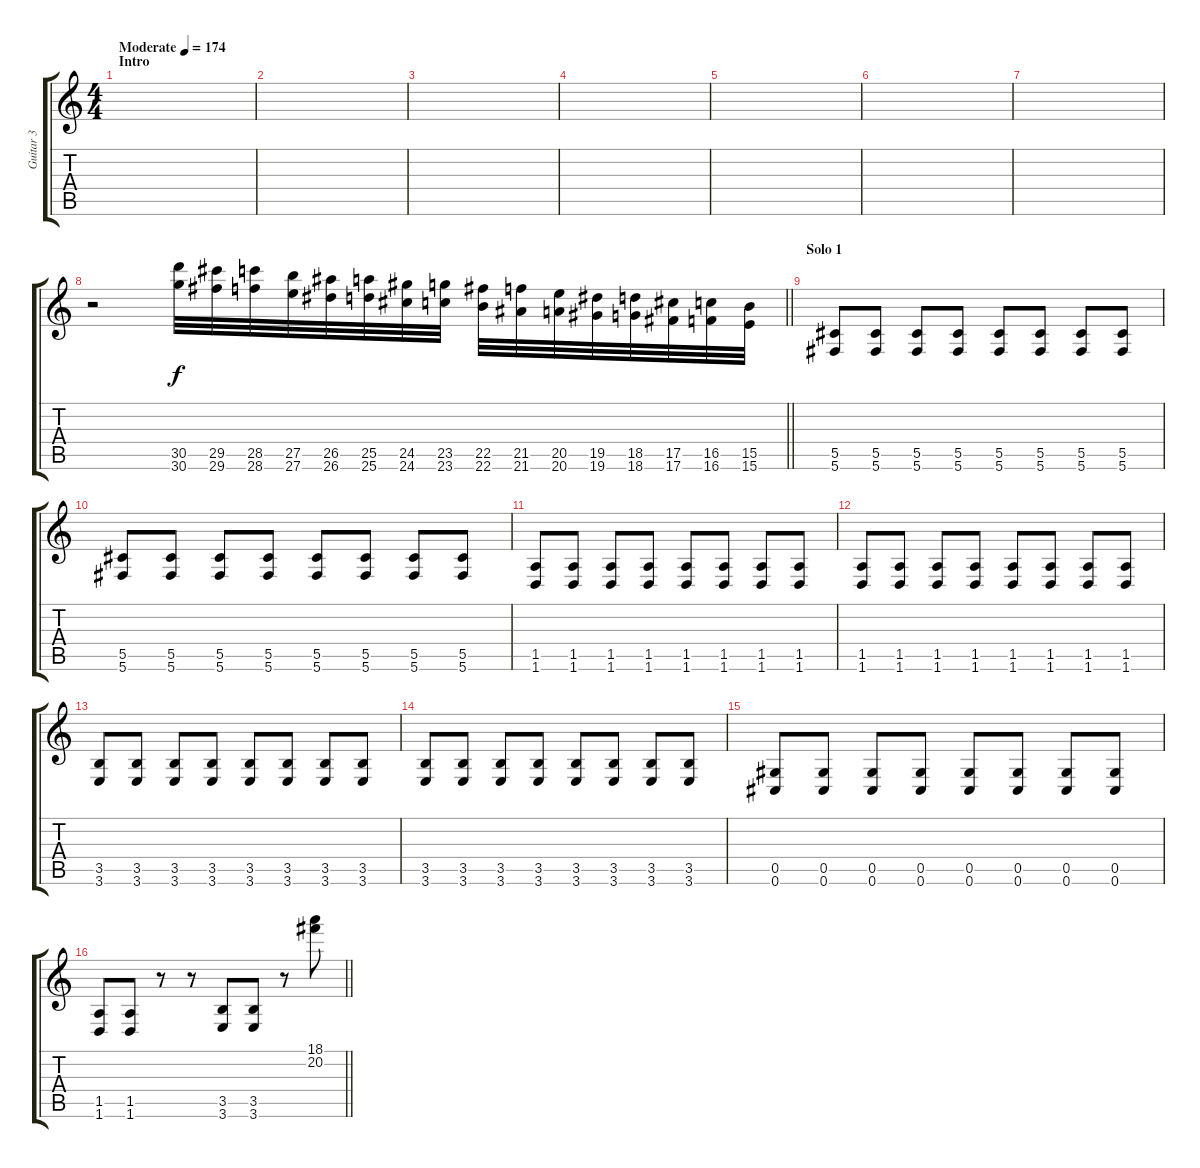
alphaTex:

\track ("Guitar 3" "Guitar 3") {instrument distortionguitar}
\staff {score tabs}
\tuning (Eb4 Bb3 Gb3 Db3 Ab2 Db2) {hide}
\ts (4 4)
\section ("" "Intro")
\tempo (174 "Moderate")
\clef g2
\ks c
|
|
|
|
|
|
|
\barLineRight lightlight
r.2 (30.5 30.6).32 (29.5 29.6).32 (28.5 28.6).32 (27.5 27.6).32 (26.5 26.6).32 (25.5 25.6).32 (24.5 24.6).32 (23.5 23.6).32 (22.5 22.6).32 (21.5 21.6).32 (20.5 20.6).32 (19.5 19.6).32 (18.5 18.6).32 (17.5 17.6).32 (16.5 16.6).32 (15.5 15.6).32 |
\section ("" "Solo 1")
(5.5 5.6).8 (5.5 5.6).8 (5.5 5.6).8 (5.5 5.6).8 (5.5 5.6).8 (5.5 5.6).8 (5.5 5.6).8 (5.5 5.6).8 |
(5.5 5.6).8 (5.5 5.6).8 (5.5 5.6).8 (5.5 5.6).8 (5.5 5.6).8 (5.5 5.6).8 (5.5 5.6).8 (5.5 5.6).8 |
(1.5 1.6).8 (1.5 1.6).8 (1.5 1.6).8 (1.5 1.6).8 (1.5 1.6).8 (1.5 1.6).8 (1.5 1.6).8 (1.5 1.6).8 |
(1.5 1.6).8 (1.5 1.6).8 (1.5 1.6).8 (1.5 1.6).8 (1.5 1.6).8 (1.5 1.6).8 (1.5 1.6).8 (1.5 1.6).8 |
(3.5 3.6).8 (3.5 3.6).8 (3.5 3.6).8 (3.5 3.6).8 (3.5 3.6).8 (3.5 3.6).8 (3.5 3.6).8 (3.5 3.6).8 |
(3.5 3.6).8 (3.5 3.6).8 (3.5 3.6).8 (3.5 3.6).8 (3.5 3.6).8 (3.5 3.6).8 (3.5 3.6).8 (3.5 3.6).8 |
(0.5 0.6).8 (0.5 0.6).8 (0.5 0.6).8 (0.5 0.6).8 (0.5 0.6).8 (0.5 0.6).8 (0.5 0.6).8 (0.5 0.6).8 |
\barLineRight lightlight
(1.5 1.6).8 (1.5 1.6).8 r.8 r.8 (3.5 3.6).8 (3.5 3.6).8 r.8 (18.1 20.2).8
